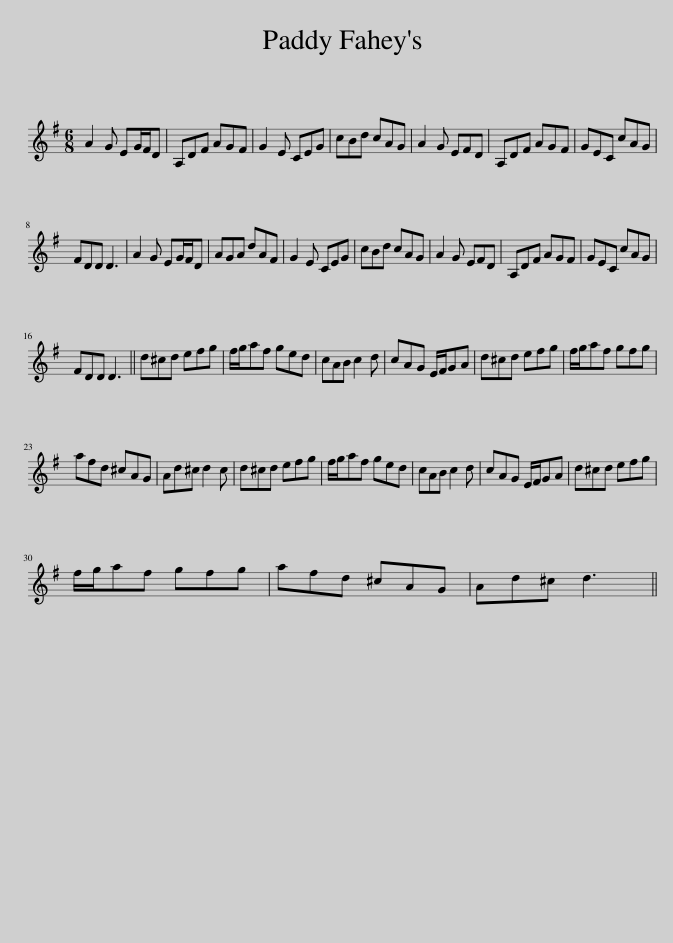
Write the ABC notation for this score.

X:1
L:1/8
M:6/8
I:linebreak $
K:G
V:1 treble
V:1
 A2 G EG/F/D | A,DF AGF | G2 E CEG | cBd cAG | A2 G EFD | %5
 A,DF AGF | GEC cAG |$ FDD D3 | A2 G EG/F/D | AGA dAF | %10
 G2 E CEG | cBd cAG | A2 G EFD | A,DF AGF | GEC cAG |$ %15
 FDD D3 || d^cd efg | f/g/af ged | cAB c2 d | cAG E/F/GA | %20
 d^cd efg | f/g/af gfg |$ afd ^cAG | Ad^c d2 c | d^cd efg | %25
 f/g/af ged | cAB c2 d | cAG E/F/GA | d^cd efg |$ f/g/af gfg | %30
 afd ^cAG | Ad^c d3 || %32
